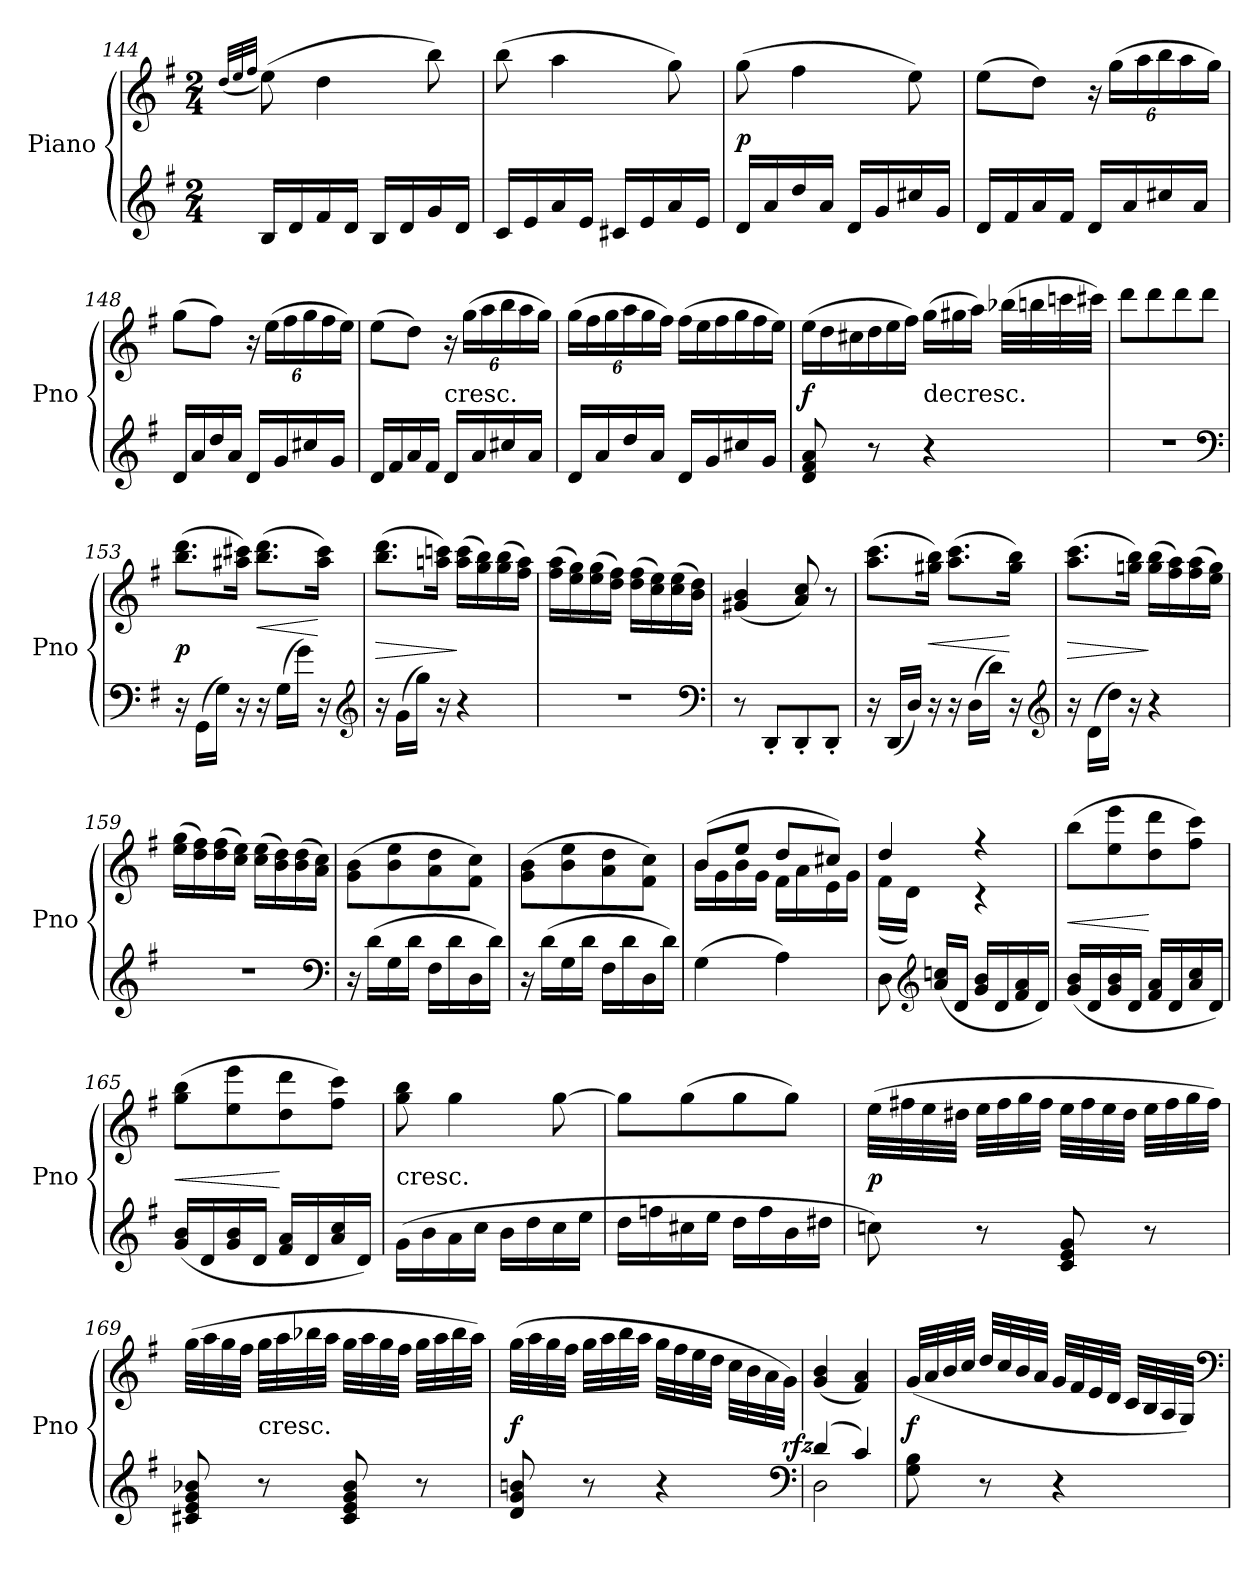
**kern	**kern	**dynam
*part1	*part1	*part1
*staff2	*staff1	*staff1/2
*I"Piano	*	*
*I'Pno	*	*
*clefG2	*clefG2	*
*k[f#]	*k[f#]	*
*G:	*G:	*
*M2/4	*M2/4	*
=144	=144	=144
.	(<32qddLLL	.
.	32qee	.
.	32qff#JJJ	.
16BLL	(8ee)	.
16d	.	.
16f#	4dd	.
16dJJ	.	.
16BLL	.	.
16d	.	.
16g	8bb)	.
16dJJ	.	.
=145	=145	=145
16cLL	(8bb	.
16e	.	.
16a	4aa	.
16eJJ	.	.
16c#XLL	.	.
16e	.	.
16a	8gg)	.
16eJJ	.	.
=146	=146	=146
16dLL	(8gg	p
16a	.	.
16dd	4ff#	.
16aJJ	.	.
16dLL	.	.
16g	.	.
16cc#X	8ee)	.
16gJJ	.	.
=147	=147	=147
16dLL	(8eeL	.
16f#	.	.
16a	8ddJ)	.
16f#JJ	.	.
*	*Xbrackettup	*
16dLL	24r	.
.	(24ggLL	.
16a	.	.
.	24aa	.
16cc#X	24bb	.
.	24aa	.
16aJJ	.	.
.	24ggJJ)	.
=148	=148	=148
16dLL	(8ggL	.
16a	.	.
16dd	8ff#J)	.
16aJJ	.	.
16dLL	24r	.
.	(24eeLL	.
16g	.	.
.	24ff#	.
16cc#X	24gg	.
.	24ff#	.
16gJJ	.	.
.	24eeJJ)	.
=149	=149	=149
16dLL	(8eeL	.
16f#	.	.
16a	8ddJ)	.
16f#JJ	.	.
!	!LO:TX:c:t=cresc.	!
16dLL	24r	.
.	(24ggLL	.
16a	.	.
.	24aa	.
16cc#X	24bb	.
.	24aa	.
16aJJ	.	.
.	24ggJJ)	.
=150	=150	=150
16dLL	(24ggLL	.
.	24ff#	.
16a	.	.
.	24gg	.
16dd	24aa	.
.	24gg	.
16aJJ	.	.
.	24ff#JJ)	.
*	*Xtuplet	*
16dLL	(24ff#LL	.
.	24ee	.
16g	.	.
.	24ff#	.
16cc#X	24gg	.
.	24ff#	.
16gJJ	.	.
.	24eeJJ)	.
=151	=151	=151
8d 8f# 8a	(24eeLL	f
.	24dd	.
.	24cc#X	.
8r	24dd	.
.	24ee	.
.	24ff#JJ)	.
!	!LO:TX:c:t=decresc.	!
4r	(24ggLL	.
.	24gg#X	.
.	24aaJJ)	.
.	(32bb-XLLL	.
.	32bbn	.
.	32cccn	.
.	32ccc#XJJJ)	.
=152	=152	=152
2r	8dddL	.
.	8ddd	.
.	8ddd	.
.	8dddJ	.
*clefF4	*	*
=153	=153	=153
16r	(8.bb 8.dddL	p
(16GG\LL	.	.
16G\JJ)	.	.
16r	16aa#X 16ccc#XJk)	.
16r	(8.bb 8.dddL	<
(16GLL	.	.
16gJJ)	.	.
16r	16aa# 16ccc#Jk)	[
*clefG2	*	*
=154	=154	=154
16r	(8.bb 8.dddL	>
(16gLL	.	.
16ggJJ)	.	.
16r	16aan 16cccnJk)	.
4r	(16aa 16cccLL	]
.	16gg 16bb)	.
.	(16gg 16bb	.
.	16ff# 16aaJJ)	.
=155	=155	=155
2r	(16ff# 16aaLL	.
.	16ee 16gg)	.
.	(16ee 16gg	.
.	16dd 16ff#JJ)	.
.	(16dd 16ff#LL	.
.	16cc 16ee)	.
.	(16cc 16ee	.
.	16b 16ddJJ)	.
*clefF4	*	*
=156	=156	=156
8r	(4g#X 4b	.
8DD'L	.	.
8DD'	8a/ 8cc/)	.
8DD'J	8r	.
=157	=157	=157
16r	(8.aa 8.cccL	.
(16DDLL	.	.
16DJJ)	.	.
16r	16gg#X 16bbJk)	<
16r	(8.aa 8.cccL	.
(16DLL	.	.
16dJJ)	.	.
16r	16gg# 16bbJk)	[
*clefG2	*	*
=158	=158	=158
16r	(8.aa 8.cccL	>
(16d\LL	.	.
16dd\JJ)	.	.
16r	16ggn 16bbJk)	.
4r	(16gg 16bbLL	]
.	16ff# 16aa)	.
.	(16ff# 16aa	.
.	16ee 16ggJJ)	.
=159	=159	=159
2r	(16ee 16ggLL	.
.	16dd 16ff#)	.
.	(16dd 16ff#	.
.	16cc 16eeJJ)	.
.	(16cc 16eeLL	.
.	16b 16dd)	.
.	(16b 16dd	.
.	16a 16ccJJ)	.
*clefF4	*	*
=160	=160	=160
16r	(8g 8bL	.
(16dLL	.	.
16G	8b 8ee	.
16dJJ	.	.
16F#LL	8a 8dd	.
16d	.	.
16D	8f# 8ccJ)	.
16dJJ)	.	.
=161	=161	=161
16r	(8g 8bL	.
(16dLL	.	.
16G	8b 8ee	.
16dJJ	.	.
16F#LL	8a 8dd	.
16d	.	.
16D	8f# 8ccJ)	.
16dJJ)	.	.
=162	=162	=162
*	*^	*
(4G	(8bL	16bLL	.
.	.	16g	.
.	8eeJ	16b	.
.	.	16gJJ	.
4A)	8ddL	16f#LL	.
.	.	16a	.
.	8cc#XJ)	16e	.
.	.	16gJJ	.
=163	=163	=163	=163
8D	4dd	(16f#LL	.
.	.	16dJJ)	.
*clefG2	*	*	*
(16a 16ccnLL	.	8ryy	.
16dJJ	.	.	.
16g 16bLL	4r	4r	.
16d	.	.	.
16f# 16a	.	.	.
16dJJ)	.	.	.
*	*v	*v	*
=164	=164	=164
(16g 16bLL	(8bbL	<
16d	.	.
16g 16b	8ee 8eee	.
16dJJ	.	.
16f# 16aLL	8dd 8ddd	[
16d	.	.
16a 16cc	8ff# 8cccJ)	.
16dJJ)	.	.
=165	=165	=165
(16g 16bLL	(8gg 8bbL	<
16d	.	.
16g 16b	8ee 8eee	.
16dJJ	.	.
16f# 16aLL	8dd 8ddd	[
16d	.	.
16a 16cc	8ff# 8cccJ)	.
16dJJ)	.	.
=166	=166	=166
!	!LO:TX:c:t=cresc.	!
(16g\LL	8gg 8bb	.
16b\	.	.
16a\	4gg	.
16cc\JJ	.	.
16bLL	.	.
16dd	.	.
16cc	[8gg	.
16eeJJ	.	.
=167	=167	=167
16ddLL	8ggL]	.
16ffn	.	.
16cc#X	(8gg	.
16eeJJ	.	.
16ddLL	8gg	.
16ff	.	.
16b	8ggJ)	.
16dd#XJJ	.	.
=168	=168	=168
8ccn)	(32eeLLL	p
.	32ff#X	.
.	32ee	.
.	32dd#XJJJ	.
8r	32eeLLL	.
.	32ff#	.
.	32gg	.
.	32ff#JJJ	.
8c 8e 8g	32eeLLL	.
.	32ff#	.
.	32ee	.
.	32dd#JJJ	.
8r	32eeLLL	.
.	32ff#	.
.	32gg	.
.	32ff#JJJ)	.
=169	=169	=169
8c#X 8e 8g 8b-X	(32ggLLL	.
.	32aa	.
.	32gg	.
.	32ff#JJJ	.
!	!LO:TX:c:t=cresc.	!
8r	32ggLLL	.
.	32aa	.
.	32bb-X	.
.	32aaJJJ	.
8c# 8e 8g 8b-	32ggLLL	.
.	32aa	.
.	32gg	.
.	32ff#JJJ	.
8r	32ggLLL	.
.	32aa	.
.	32bb-	.
.	32aaJJJ)	.
=170	=170	=170
8d 8g 8bn	(32ggLLL	f
.	32aa	.
.	32gg	.
.	32ff#JJJ	.
8r	32ggLLL	.
.	32aa	.
.	32bb	.
.	32aaJJJ	.
4r	32ggLLL	.
.	32ff#	.
.	32ee	.
.	32ddJJJ	.
.	32cc\LLL	.
.	32b\	.
.	32a\	.
.	32g\JJJ)	.
*clefF4	*	*
=171	=171	=171
*^	*	*
!	!	!	!LO:DY:rj
(4d	2D	(4g 4b	rfz
4c)	.	4f# 4a)	.
*v	*v	*	*
=172	=172	=172
8G 8B	(32gLLL	f
.	32a	.
.	32b	.
.	32ccJJJ	.
8r	32dd/LLL	.
.	32cc/	.
.	32b/	.
.	32a/JJJ	.
4r	32gLLL	.
.	32f#	.
.	32e	.
.	32dJJJ	.
.	32cLLL	.
.	32B	.
.	32A	.
.	32GJJJ)	.
*	*clefF4	*
=	=	=
*-	*-	*-
